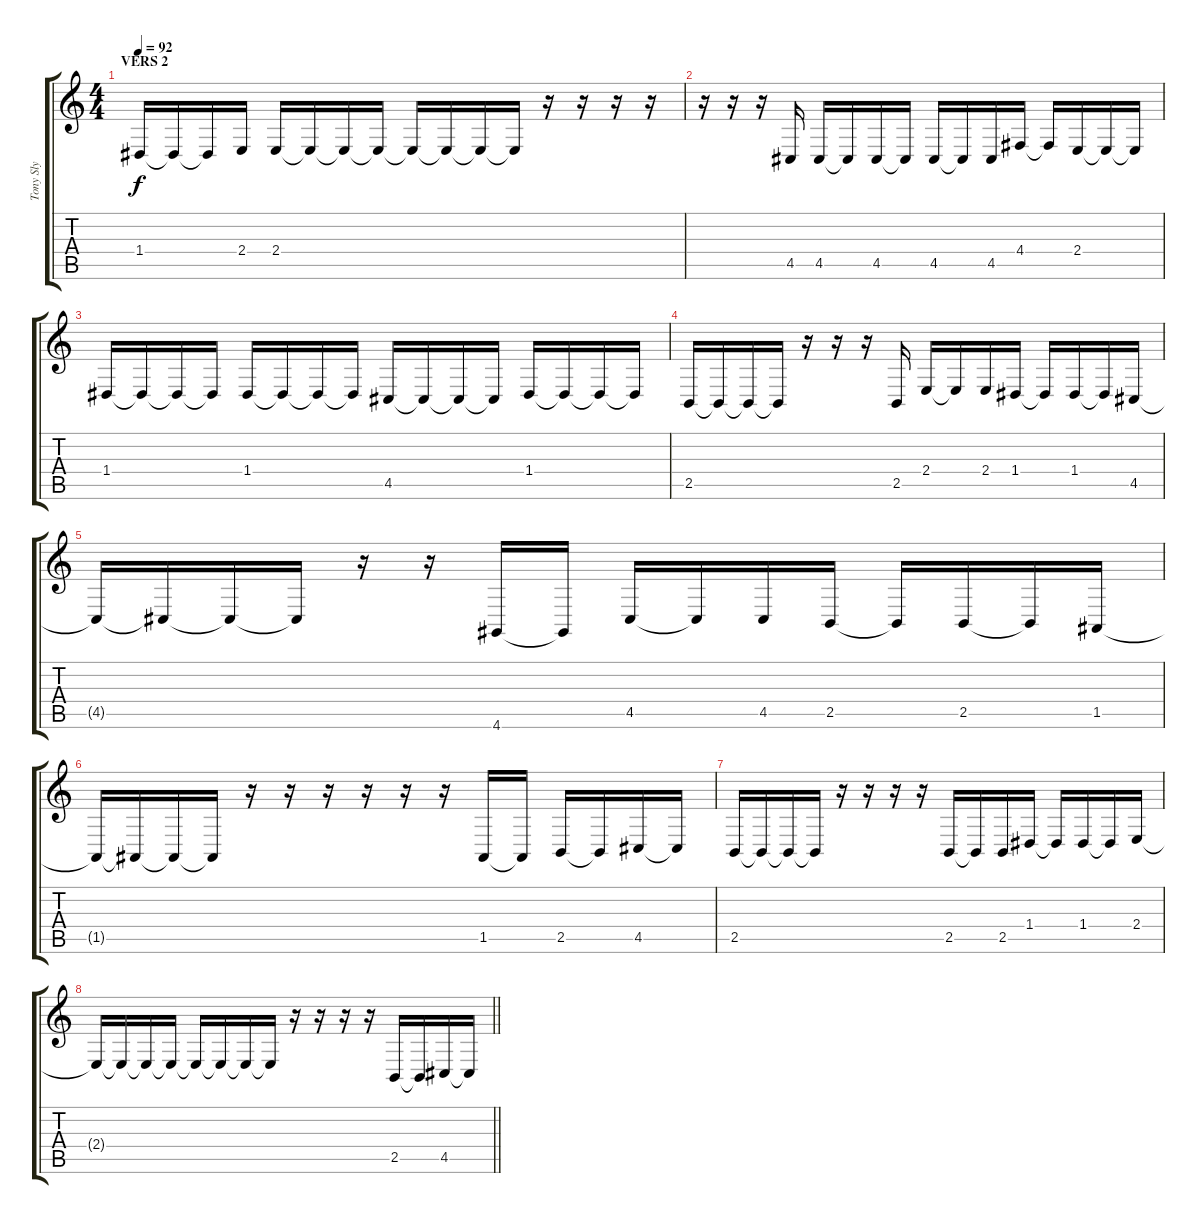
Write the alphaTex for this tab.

\track ("Tony Sly" "Tony Sly") {instrument tenorsax}
\staff {score tabs}
\tuning (E4 B3 G3 D3 A2 E2) {hide}
\ts (4 4)
\section ("" "VERS 2")
\tempo 92
\clef g2
\ks c
1.4.16{dy f} 1.4{t}.16 1.4{t}.16 2.4.16 2.4.16 2.4{t}.16 2.4{t}.16 2.4{t}.16 2.4{t}.16 2.4{t}.16 2.4{t}.16 2.4{t}.16 r.16 r.16 r.16 r.16 |
r.16 r.16 r.16 4.5.16 4.5.16 4.5{t}.16 4.5.16 4.5{t}.16 4.5.16 4.5{t}.16 4.5.16 4.4.16 4.4{t}.16 2.4.16 2.4{t}.16 2.4{t}.16 |
1.4.16 1.4{t}.16 1.4{t}.16 1.4{t}.16 1.4.16 1.4{t}.16 1.4{t}.16 1.4{t}.16 4.5.16 4.5{t}.16 4.5{t}.16 4.5{t}.16 1.4.16 1.4{t}.16 1.4{t}.16 1.4{t}.16 |
2.5.16 2.5{t}.16 2.5{t}.16 2.5{t}.16 r.16 r.16 r.16 2.5.16 2.4.16 2.4{t}.16 2.4.16 1.4.16 1.4{t}.16 1.4.16 1.4{t}.16 4.5.16 |
4.5{t}.16 4.5{t}.16 4.5{t}.16 4.5{t}.16 r.16 r.16 4.6.16 4.6{t}.16 4.5.16 4.5{t}.16 4.5.16 2.5.16 2.5{t}.16 2.5.16 2.5{t}.16 1.5.16 |
1.5{t}.16 1.5{t}.16 1.5{t}.16 1.5{t}.16 r.16 r.16 r.16 r.16 r.16 r.16 1.5.16 1.5{t}.16 2.5.16 2.5{t}.16 4.5.16 4.5{t}.16 |
2.5.16 2.5{t}.16 2.5{t}.16 2.5{t}.16 r.16 r.16 r.16 r.16 2.5.16 2.5{t}.16 2.5.16 1.4.16 1.4{t}.16 1.4.16 1.4{t}.16 2.4.16 |
\barLineRight lightlight
2.4{t}.16 2.4{t}.16 2.4{t}.16 2.4{t}.16 2.4{t}.16 2.4{t}.16 2.4{t}.16 2.4{t}.16 r.16 r.16 r.16 r.16 2.5.16 2.5{t}.16 4.5.16 4.5{t}.16
